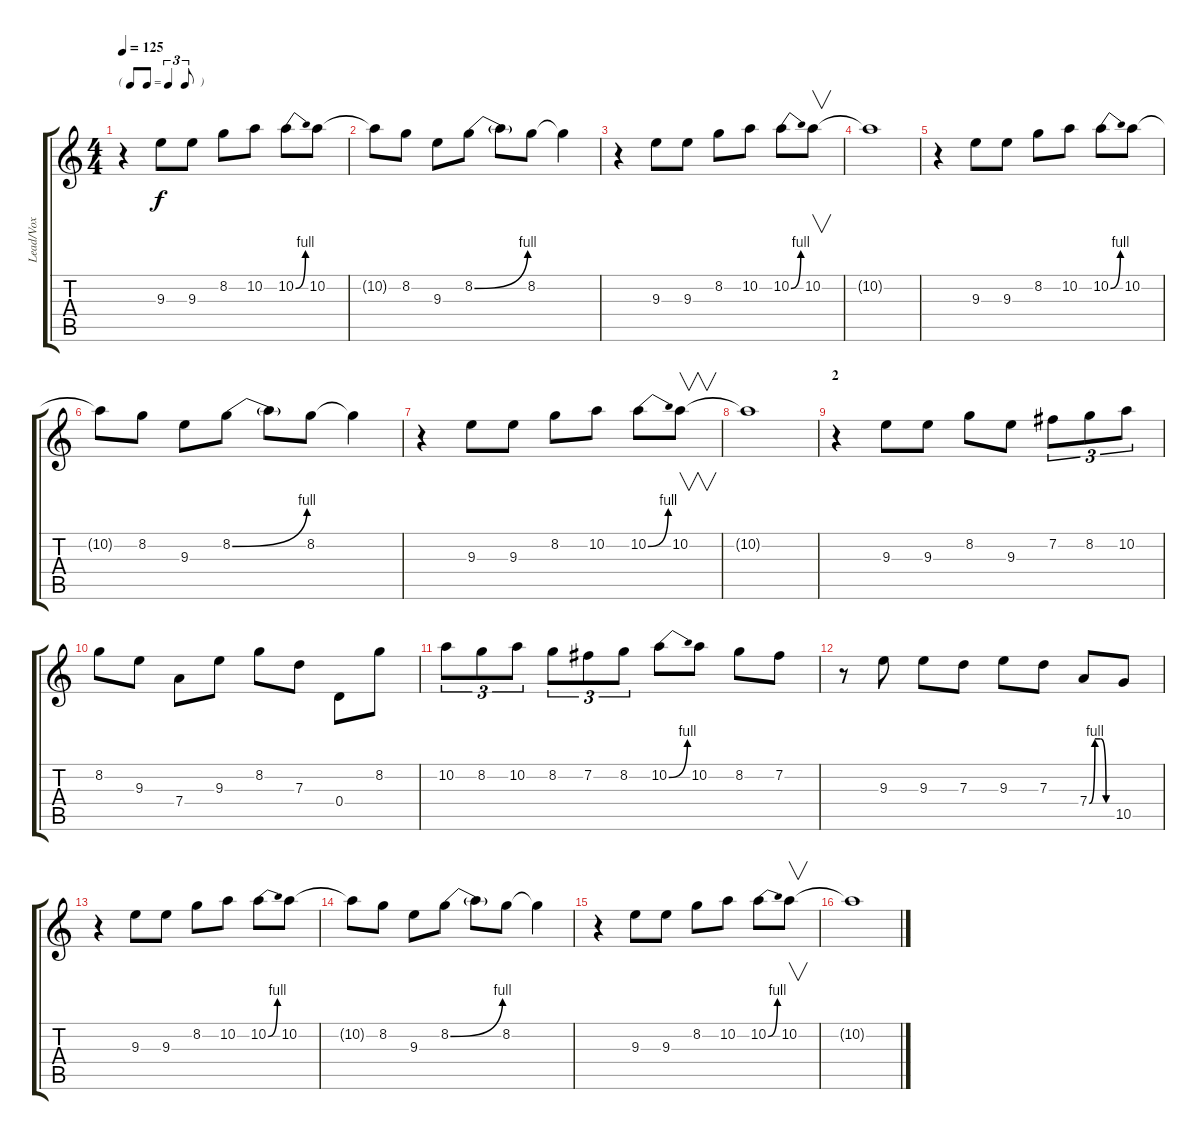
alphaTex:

\track ("Lead/Vox" "Lead/Vox") {instrument electricguitarjazz}
\staff {score tabs}
\tuning (E4 B3 G3 D3 A2 E2) {hide}
\ts (4 4)
\tf triplet8th
\tempo 125
\clef g2
\ks c
r.4{dy f} 9.3.8 9.3.8 8.2.8 10.2.8 10.2{be (bend 0 0 60 4)}.8 10.2.8 |
10.2{t}.8 8.2.8 9.3.8 8.2{be (bend 0 0 60 4)}.8 8.2{t}.8 8.2.8 8.2{t}.4 |
r.4 9.3.8 9.3.8 8.2.8 10.2.8 10.2{be (bend 0 0 60 4)}.8 10.2.8{v} |
10.2{t}.1 |
r.4 9.3.8 9.3.8 8.2.8 10.2.8 10.2{be (bend 0 0 60 4)}.8 10.2.8 |
10.2{t}.8 8.2.8 9.3.8 8.2{be (bend 0 0 60 4)}.8 8.2{t}.8 8.2.8 8.2{t}.4 |
r.4 9.3.8 9.3.8 8.2.8 10.2.8 10.2{be (bend 0 0 60 4)}.8 10.2.8{v} |
10.2{t}.1 |
\section ("" "2")
r.4 9.3.8 9.3.8 8.2.8 9.3.8 7.2.8{tu (3 2)} 8.2.8{tu (3 2)} 10.2.8{tu (3 2)} |
8.2.8 9.3.8 7.4.8 9.3.8 8.2.8 7.3.8 0.4.8 8.2.8 |
10.2.8{tu (3 2)} 8.2.8{tu (3 2)} 10.2.8{tu (3 2)} 8.2.8{tu (3 2)} 7.2.8{tu (3 2)} 8.2.8{tu (3 2)} 10.2{be (bend 0 0 60 4)}.8 10.2.8 8.2.8 7.2.8 |
r.8 9.3.8 9.3.8 7.3.8 9.3.8 7.3.8 7.4{be (custom 0 0 15 4 30 4 45 0 60 0)}.8 10.5.8 |
r.4 9.3.8 9.3.8 8.2.8 10.2.8 10.2{be (bend 0 0 60 4)}.8 10.2.8 |
10.2{t}.8 8.2.8 9.3.8 8.2{be (bend 0 0 60 4)}.8 8.2{t}.8 8.2.8 8.2{t}.4 |
r.4 9.3.8 9.3.8 8.2.8 10.2.8 10.2{be (bend 0 0 60 4)}.8 10.2.8{v} |
10.2{t}.1
